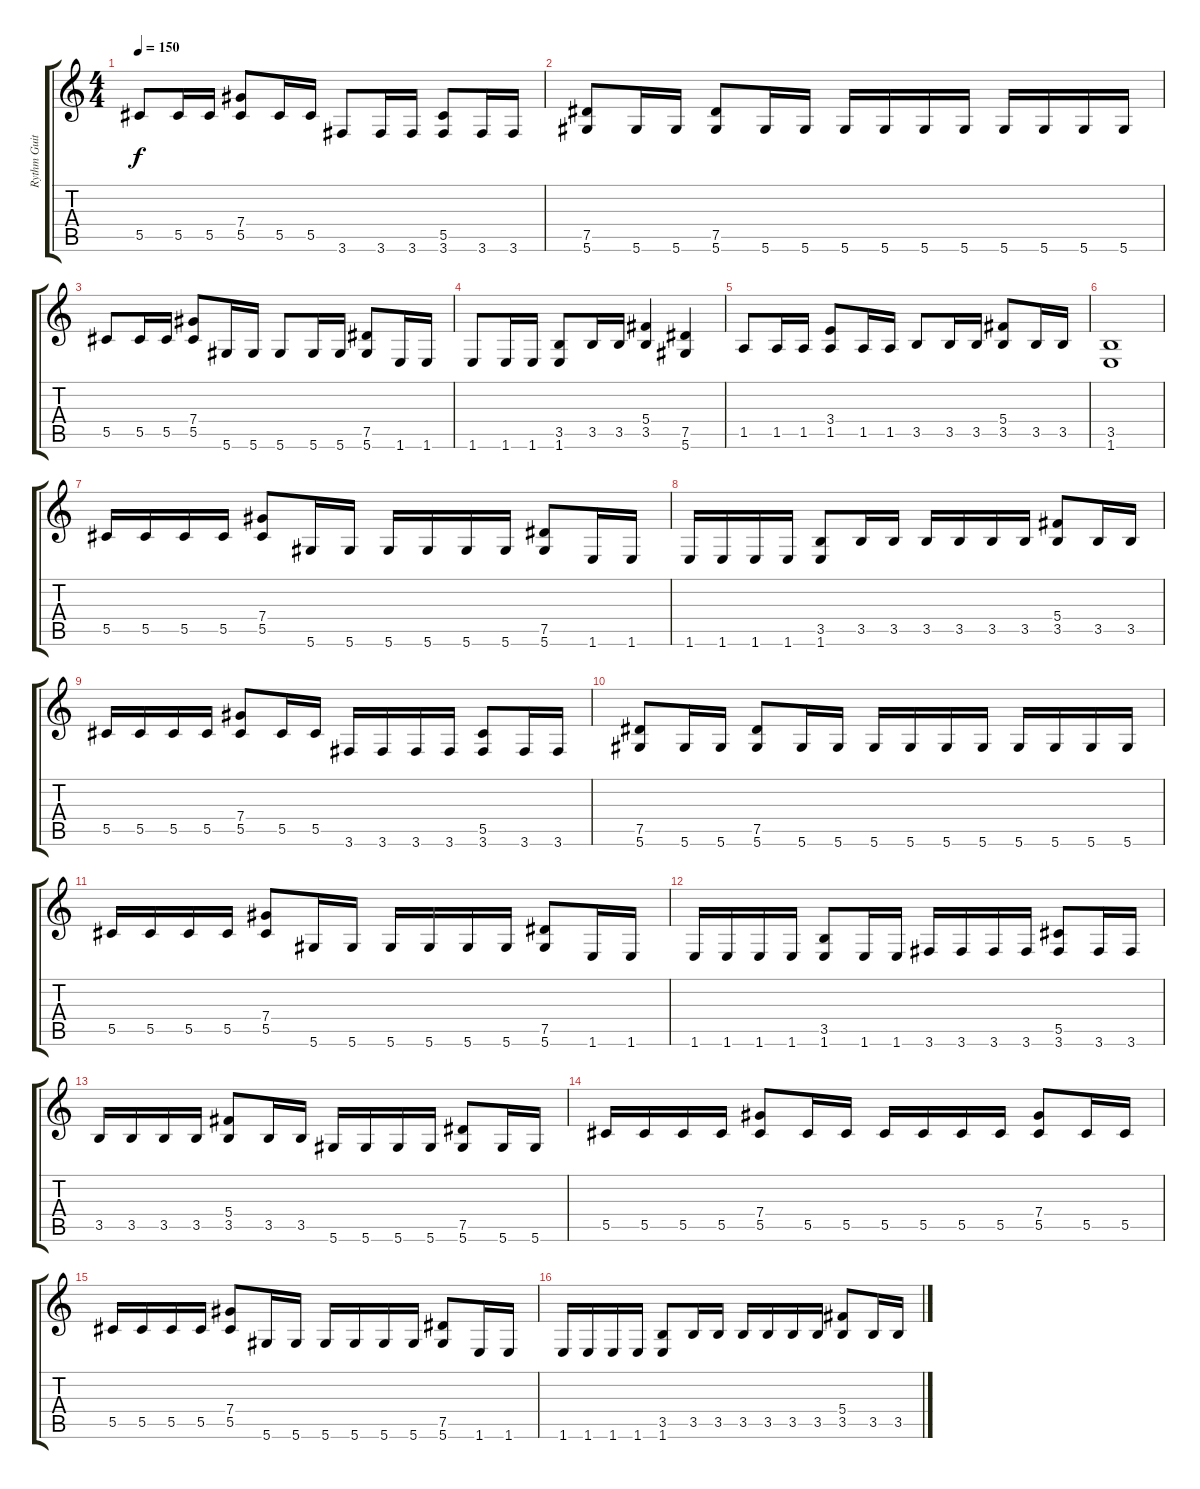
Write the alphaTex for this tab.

\track ("Rythm Guitar" "Rythm Guit") {instrument distortionguitar}
\staff {score tabs}
\tuning (Eb4 Bb3 Gb3 Db3 Ab2 Eb2) {hide}
\ts (4 4)
\tempo 150
\clef g2
\ks c
5.5.8{dy f} 5.5.16 5.5.16 (7.4 5.5).8 5.5.16 5.5.16 3.6.8 3.6.16 3.6.16 (5.5 3.6).8 3.6.16 3.6.16 |
(7.5 5.6).8 5.6.16 5.6.16 (7.5 5.6).8 5.6.16 5.6.16 5.6.16 5.6.16 5.6.16 5.6.16 5.6.16 5.6.16 5.6.16 5.6.16 |
5.5.8 5.5.16 5.5.16 (7.4 5.5).8 5.6.16 5.6.16 5.6.8 5.6.16 5.6.16 (7.5 5.6).8 1.6.16 1.6.16 |
1.6.8 1.6.16 1.6.16 (3.5 1.6).8 3.5.16 3.5.16 (5.4 3.5).4 (7.5 5.6).4 |
1.5.8 1.5.16 1.5.16 (3.4 1.5).8 1.5.16 1.5.16 3.5.8 3.5.16 3.5.16 (5.4 3.5).8 3.5.16 3.5.16 |
(3.5 1.6).1 |
5.5.16 5.5.16 5.5.16 5.5.16 (7.4 5.5).8 5.6.16 5.6.16 5.6.16 5.6.16 5.6.16 5.6.16 (7.5 5.6).8 1.6.16 1.6.16 |
1.6.16 1.6.16 1.6.16 1.6.16 (3.5 1.6).8 3.5.16 3.5.16 3.5.16 3.5.16 3.5.16 3.5.16 (5.4 3.5).8 3.5.16 3.5.16 |
5.5.16 5.5.16 5.5.16 5.5.16 (7.4 5.5).8 5.5.16 5.5.16 3.6.16 3.6.16 3.6.16 3.6.16 (5.5 3.6).8 3.6.16 3.6.16 |
(7.5 5.6).8 5.6.16 5.6.16 (7.5 5.6).8 5.6.16 5.6.16 5.6.16 5.6.16 5.6.16 5.6.16 5.6.16 5.6.16 5.6.16 5.6.16 |
5.5.16 5.5.16 5.5.16 5.5.16 (7.4 5.5).8 5.6.16 5.6.16 5.6.16 5.6.16 5.6.16 5.6.16 (7.5 5.6).8 1.6.16 1.6.16 |
1.6.16 1.6.16 1.6.16 1.6.16 (3.5 1.6).8 1.6.16 1.6.16 3.6.16 3.6.16 3.6.16 3.6.16 (5.5 3.6).8 3.6.16 3.6.16 |
3.5.16 3.5.16 3.5.16 3.5.16 (5.4 3.5).8 3.5.16 3.5.16 5.6.16 5.6.16 5.6.16 5.6.16 (7.5 5.6).8 5.6.16 5.6.16 |
5.5.16 5.5.16 5.5.16 5.5.16 (7.4 5.5).8 5.5.16 5.5.16 5.5.16 5.5.16 5.5.16 5.5.16 (7.4 5.5).8 5.5.16 5.5.16 |
5.5.16 5.5.16 5.5.16 5.5.16 (7.4 5.5).8 5.6.16 5.6.16 5.6.16 5.6.16 5.6.16 5.6.16 (7.5 5.6).8 1.6.16 1.6.16 |
1.6.16 1.6.16 1.6.16 1.6.16 (3.5 1.6).8 3.5.16 3.5.16 3.5.16 3.5.16 3.5.16 3.5.16 (5.4 3.5).8 3.5.16 3.5.16
